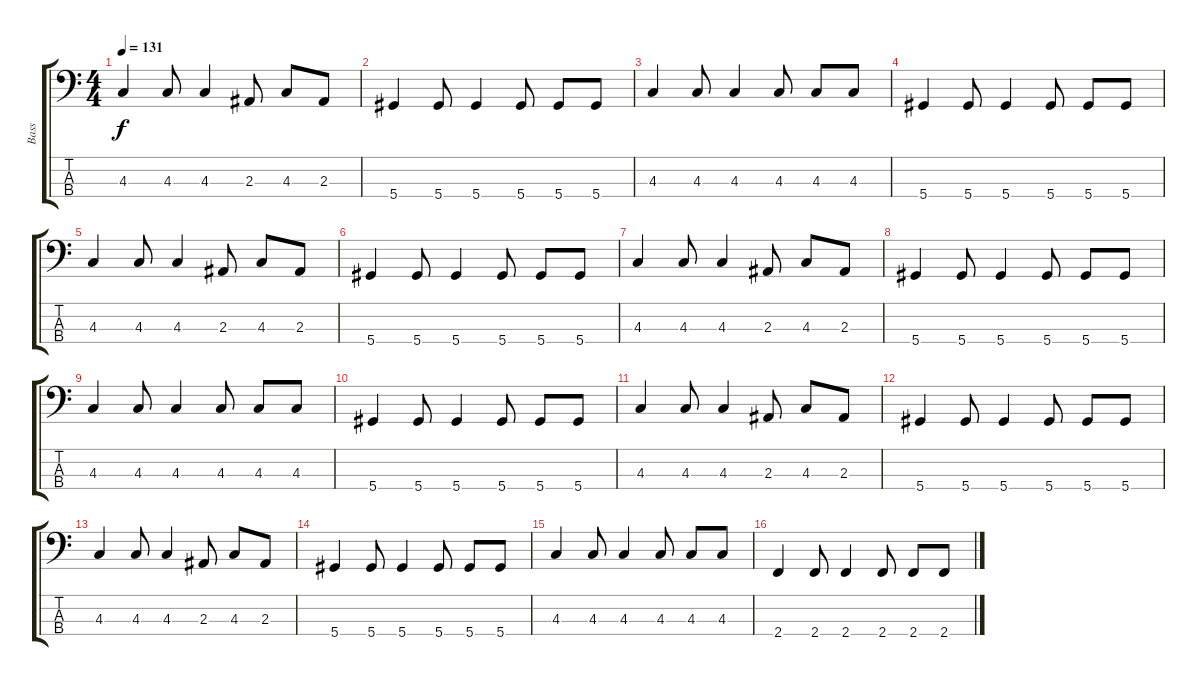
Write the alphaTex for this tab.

\track ("Bass" "Bass") {instrument electricbasspick}
\staff {score tabs}
\tuning (Gb2 Db2 Ab1 Eb1) {hide}
\ts (4 4)
\tempo 131
\clef f4
\ks c
4.3.4{dy f} 4.3.8 4.3.4 2.3.8 4.3.8 2.3.8 |
5.4.4 5.4.8 5.4.4 5.4.8 5.4.8 5.4.8 |
4.3.4 4.3.8 4.3.4 4.3.8 4.3.8 4.3.8 |
5.4.4 5.4.8 5.4.4 5.4.8 5.4.8 5.4.8 |
4.3.4 4.3.8 4.3.4 2.3.8 4.3.8 2.3.8 |
5.4.4 5.4.8 5.4.4 5.4.8 5.4.8 5.4.8 |
4.3.4 4.3.8 4.3.4 2.3.8 4.3.8 2.3.8 |
5.4.4 5.4.8 5.4.4 5.4.8 5.4.8 5.4.8 |
4.3.4 4.3.8 4.3.4 4.3.8 4.3.8 4.3.8 |
5.4.4 5.4.8 5.4.4 5.4.8 5.4.8 5.4.8 |
4.3.4 4.3.8 4.3.4 2.3.8 4.3.8 2.3.8 |
5.4.4 5.4.8 5.4.4 5.4.8 5.4.8 5.4.8 |
4.3.4 4.3.8 4.3.4 2.3.8 4.3.8 2.3.8 |
5.4.4 5.4.8 5.4.4 5.4.8 5.4.8 5.4.8 |
4.3.4 4.3.8 4.3.4 4.3.8 4.3.8 4.3.8 |
2.4.4 2.4.8 2.4.4 2.4.8 2.4.8 2.4.8
